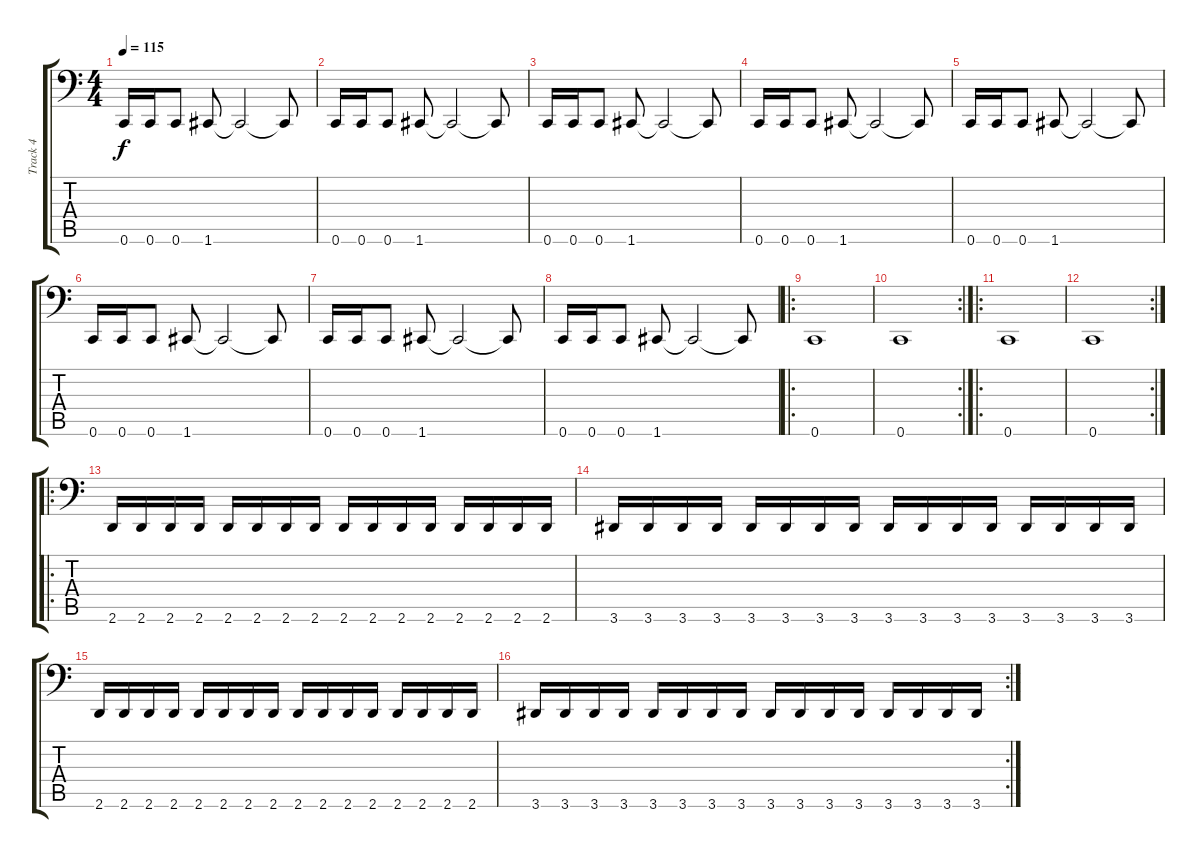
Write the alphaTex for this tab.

\track ("Track 4" "Track 4") {instrument electricbasspick}
\staff {score tabs}
\tuning (C3 Ab2 Eb2 Bb1 F1 C1) {hide}
\ts (4 4)
\tempo 115
\clef f4
\ks c
0.6.16{dy f instrument electricbasspick} 0.6.16 0.6.8 1.6.8 1.6{t}.2 1.6{t}.8 |
0.6.16 0.6.16 0.6.8 1.6.8 1.6{t}.2 1.6{t}.8 |
0.6.16 0.6.16 0.6.8 1.6.8 1.6{t}.2 1.6{t}.8 |
0.6.16 0.6.16 0.6.8 1.6.8 1.6{t}.2 1.6{t}.8 |
0.6.16 0.6.16 0.6.8 1.6.8 1.6{t}.2 1.6{t}.8 |
0.6.16 0.6.16 0.6.8 1.6.8 1.6{t}.2 1.6{t}.8 |
0.6.16 0.6.16 0.6.8 1.6.8 1.6{t}.2 1.6{t}.8 |
0.6.16 0.6.16 0.6.8 1.6.8 1.6{t}.2 1.6{t}.8 |
\ro
0.6.1 |
\rc 2
0.6.1 |
\ro
0.6.1 |
\rc 2
0.6.1 |
\ro
2.6.16 2.6.16 2.6.16 2.6.16 2.6.16 2.6.16 2.6.16 2.6.16 2.6.16 2.6.16 2.6.16 2.6.16 2.6.16 2.6.16 2.6.16 2.6.16 |
3.6.16 3.6.16 3.6.16 3.6.16 3.6.16 3.6.16 3.6.16 3.6.16 3.6.16 3.6.16 3.6.16 3.6.16 3.6.16 3.6.16 3.6.16 3.6.16 |
2.6.16 2.6.16 2.6.16 2.6.16 2.6.16 2.6.16 2.6.16 2.6.16 2.6.16 2.6.16 2.6.16 2.6.16 2.6.16 2.6.16 2.6.16 2.6.16 |
\rc 2
3.6.16 3.6.16 3.6.16 3.6.16 3.6.16 3.6.16 3.6.16 3.6.16 3.6.16 3.6.16 3.6.16 3.6.16 3.6.16 3.6.16 3.6.16 3.6.16
